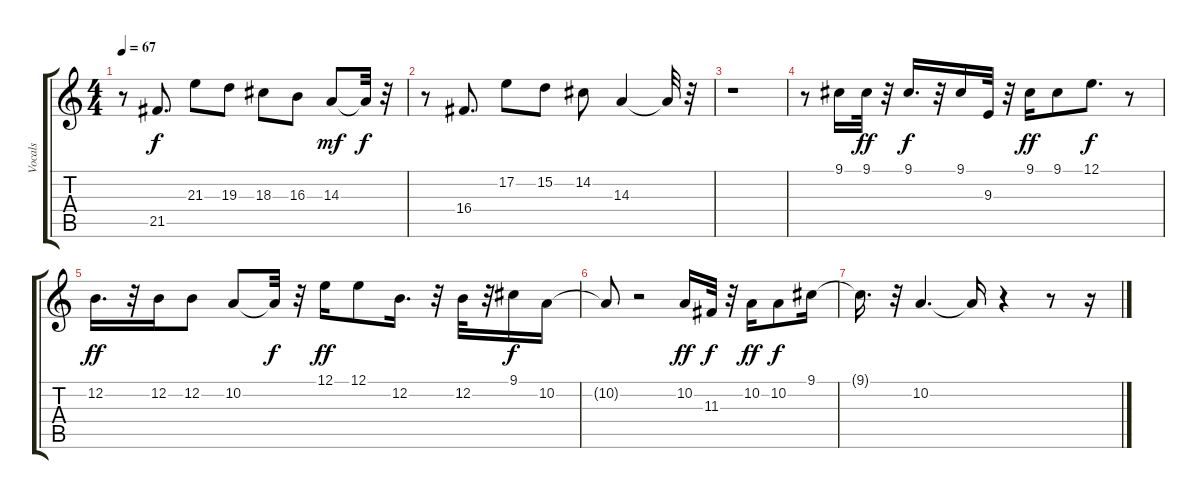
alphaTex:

\track ("Vocals" "Vocals") {instrument acousticgrandpiano}
\staff {score tabs}
\tuning (E4 B3 G3 D3 A2 E2) {hide}
\ts (4 4)
\tempo 67
\clef g2
\ks c
r.8{dy f} 21.5.8{d} 21.3.8 19.3.8 18.3.8 16.3.8 14.3.8{dy mf} 14.3{t}.32{dy f} r.32 |
r.8 16.4.8{d} 17.2.8 15.2.8 14.2.8 14.3.4 14.3{t}.32 r.32 |
r.1 |
r.8 9.1.16 9.1.32{dy ff} r.32 9.1.16{d dy f} r.32 9.1.16 9.3.32 r.32 9.1.16{dy ff} 9.1.8 12.1.8{d dy f} r.8 |
12.2.16{d dy ff} r.32 12.2.16 12.2.8 10.2.8 10.2{t}.32{dy f} r.32 12.1.16{dy ff} 12.1.8 12.2.16{d} r.32 12.2.32 r.32 9.1.16{dy f} 10.2.16 |
10.2{t}.8 r.2 10.2.16{dy ff} 11.3.32{dy f} r.32 10.2.16{dy ff} 10.2.8{dy f} 9.1.16 |
9.1{t}.16{d} r.32 10.2.4{d} 10.2{t}.16 r.4 r.8 r.16
